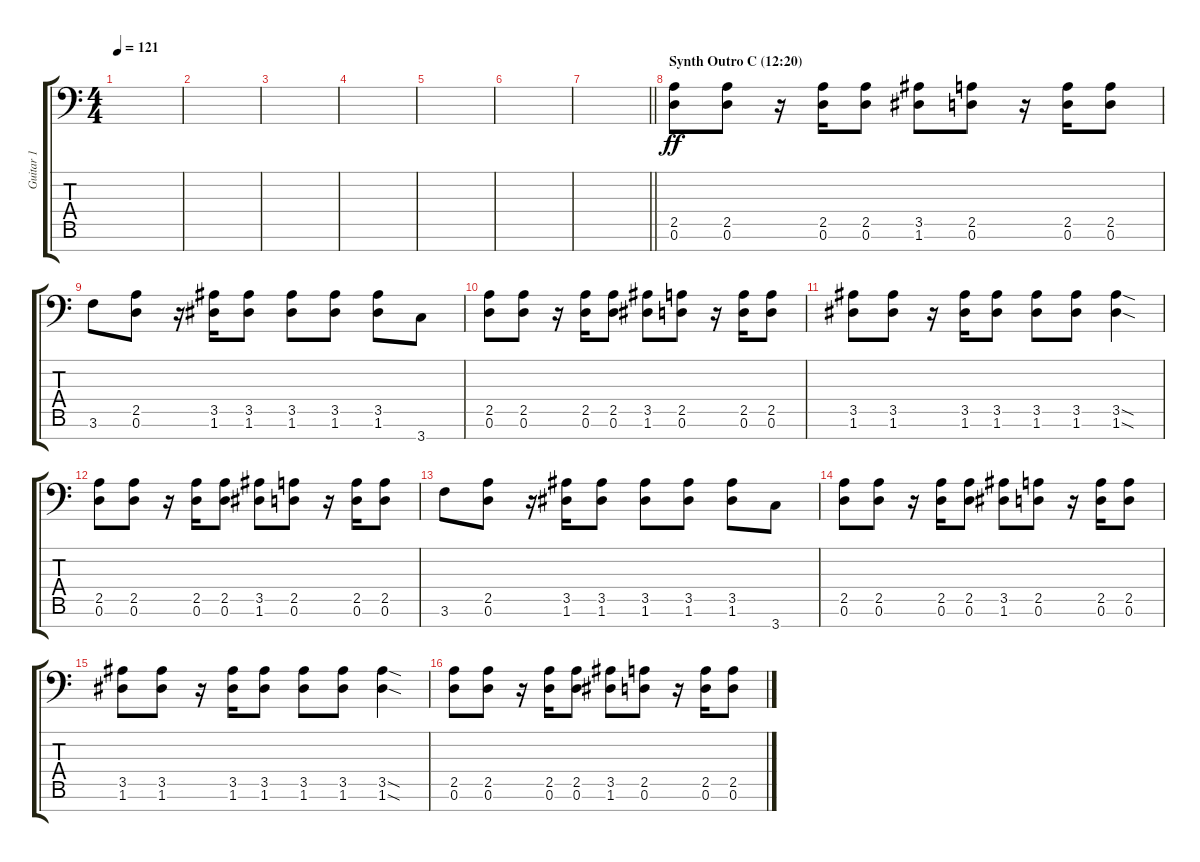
\track ("Guitar 1" "Guitar 1") {instrument distortionguitar}
\staff {score tabs}
\tuning (D4 A3 F3 C3 G2 D2 A1) {hide}
\ts (4 4)
\tempo 121
\clef f4
\ks c
|
|
|
|
|
|
\barLineRight lightlight
|
\section ("" "Synth Outro C (12:20)")
(2.5 0.6).8{dy ff volume 12} (2.5 0.6).8 r.16 (2.5 0.6).16 (2.5 0.6).8 (3.5 1.6).8 (2.5 0.6).8 r.16 (2.5 0.6).16 (2.5 0.6).8 |
3.6.8 (2.5 0.6).8 r.16 (3.5 1.6).16 (3.5 1.6).8 (3.5 1.6).8 (3.5 1.6).8 (3.5 1.6).8 3.7.8 |
(2.5 0.6).8 (2.5 0.6).8 r.16 (2.5 0.6).16 (2.5 0.6).8 (3.5 1.6).8 (2.5 0.6).8 r.16 (2.5 0.6).16 (2.5 0.6).8 |
(3.5 1.6).8 (3.5 1.6).8 r.16 (3.5 1.6).16 (3.5 1.6).8 (3.5 1.6).8 (3.5 1.6).8 (3.5{sod} 1.6{sod}).4 |
(2.5 0.6).8 (2.5 0.6).8 r.16 (2.5 0.6).16 (2.5 0.6).8 (3.5 1.6).8 (2.5 0.6).8 r.16 (2.5 0.6).16 (2.5 0.6).8 |
3.6.8 (2.5 0.6).8 r.16 (3.5 1.6).16 (3.5 1.6).8 (3.5 1.6).8 (3.5 1.6).8 (3.5 1.6).8 3.7.8 |
(2.5 0.6).8 (2.5 0.6).8 r.16 (2.5 0.6).16 (2.5 0.6).8 (3.5 1.6).8 (2.5 0.6).8 r.16 (2.5 0.6).16 (2.5 0.6).8 |
(3.5 1.6).8 (3.5 1.6).8 r.16 (3.5 1.6).16 (3.5 1.6).8 (3.5 1.6).8 (3.5 1.6).8 (3.5{sod} 1.6{sod}).4 |
(2.5 0.6).8 (2.5 0.6).8 r.16 (2.5 0.6).16 (2.5 0.6).8 (3.5 1.6).8 (2.5 0.6).8 r.16 (2.5 0.6).16 (2.5 0.6).8
